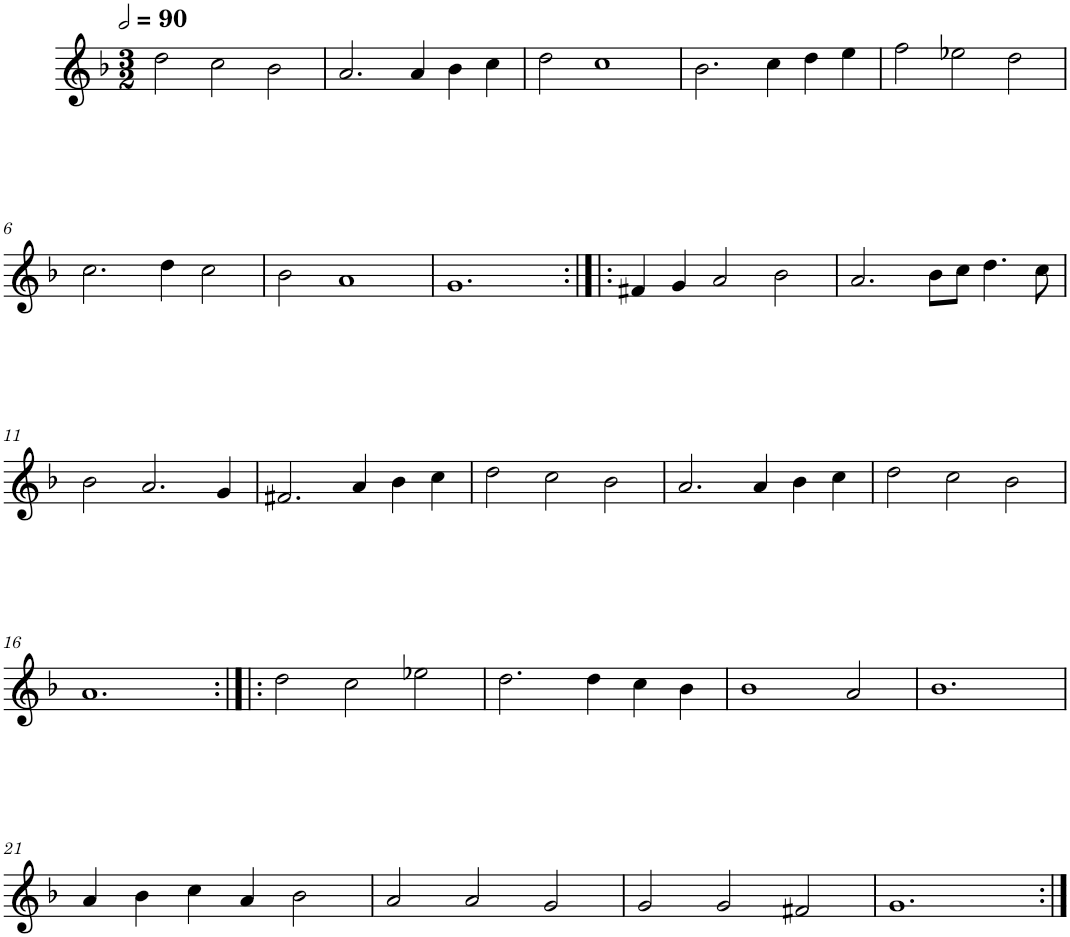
**kern
*part1
*staff1
*I"Cinq parties
*clefG2
*k[b-]
*M3/2
*MM180
=1
2dd\
2cc\
2b-\
=2
2.a/
4a/
4b-\
4cc\
=3
2dd\
1cc
=4
2.b-\
4cc\
4dd\
4ee\
=5
2ff\
2ee-X\
2dd\
!!LO:LB:g=z
=6
2.cc\
4dd\
2cc\
=7
2b-\
1a
=8
1.g
=9:|!|:
4f#X/
4g/
2a/
2b-\
=10
2.a/
8b-\L
8cc\J
4.dd\
8cc\
!!LO:LB:g=z
=11
2b-\
2.a/
4g/
=12
2.f#X/
4a/
4b-\
4cc\
=13
2dd\
2cc\
2b-\
=14
2.a/
4a/
4b-\
4cc\
=15
2dd\
2cc\
2b-\
!!LO:LB:g=z
=16
1.a
=17:|!|:
2dd\
2cc\
2ee-X\
=18
2.dd\
4dd\
4cc\
4b-\
=19
1b-
2a/
=20
1.b-
!!LO:LB:g=z
=21
4a/
4b-\
4cc\
4a/
2b-\
=22
2a/
2a/
2g/
=23
2g/
2g/
2f#X/
=24
1.g
=:|!
*-
